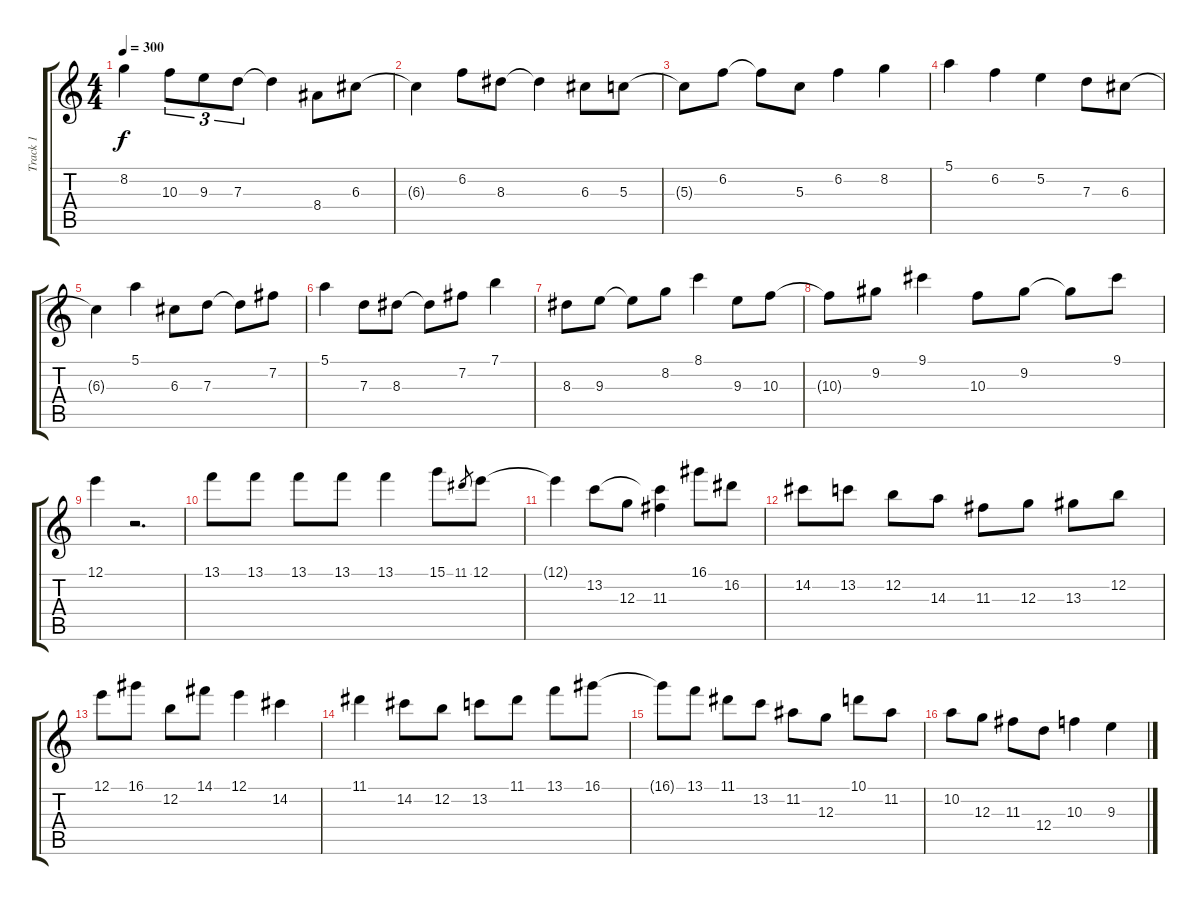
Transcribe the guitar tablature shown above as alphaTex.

\track ("Track 1" "Track 1") {instrument electricguitarjazz}
\staff {score tabs}
\tuning (E4 B3 G3 D3 A2 E2) {hide}
\ts (4 4)
\tempo 300
\clef g2
\ks c
8.2{t}.4{dy f} 10.3.8{tu (3 2)} 9.3.8{tu (3 2)} 7.3.8{tu (3 2)} 7.3{t}.4 8.4.8 6.3.8 |
6.3{t}.4 6.2.8 8.3.8 8.3{t}.4 6.3.8 5.3.8 |
5.3{t}.8 6.2.8 6.2{t}.8 5.3.8 6.2.4 8.2.4 |
5.1.4 6.2.4 5.2.4 7.3.8 6.3.8 |
6.3{t}.4 5.1.4 6.3.8 7.3.8 7.3{t}.8 7.2.8 |
5.1.4 7.3.8 8.3.8 8.3{t}.8 7.2.8 7.1.4 |
8.3.8 9.3.8 9.3{t}.8 8.2.8 8.1.4 9.3.8 10.3.8 |
10.3{t}.8 9.2.8 9.1.4 10.3.8 9.2.8 9.2{t}.8 9.1.8 |
12.1.4 r.2{d} |
13.1.8 13.1.8 13.1.8 13.1.8 13.1.4 15.1.8 11.1.8{gr} 12.1.8 |
12.1{t}.4 13.2.8 12.3.8 (13.2{t} 11.3).4 16.1.8 16.2.8 |
14.2.8 13.2.8 12.2.8 14.3.8 11.3.8 12.3.8 13.3.8 12.2.8 |
12.1.8 16.1.8 12.2.8 14.1.8 12.1.4 14.2.4 |
11.1.4 14.2.8 12.2.8 13.2.8 11.1.8 13.1.8 16.1.8 |
16.1{t}.8 13.1.8 11.1.8 13.2.8 11.2.8 12.3.8 10.1.8 11.2.8 |
10.2.8 12.3.8 11.3.8 12.4.8 10.3.4 9.3.4
